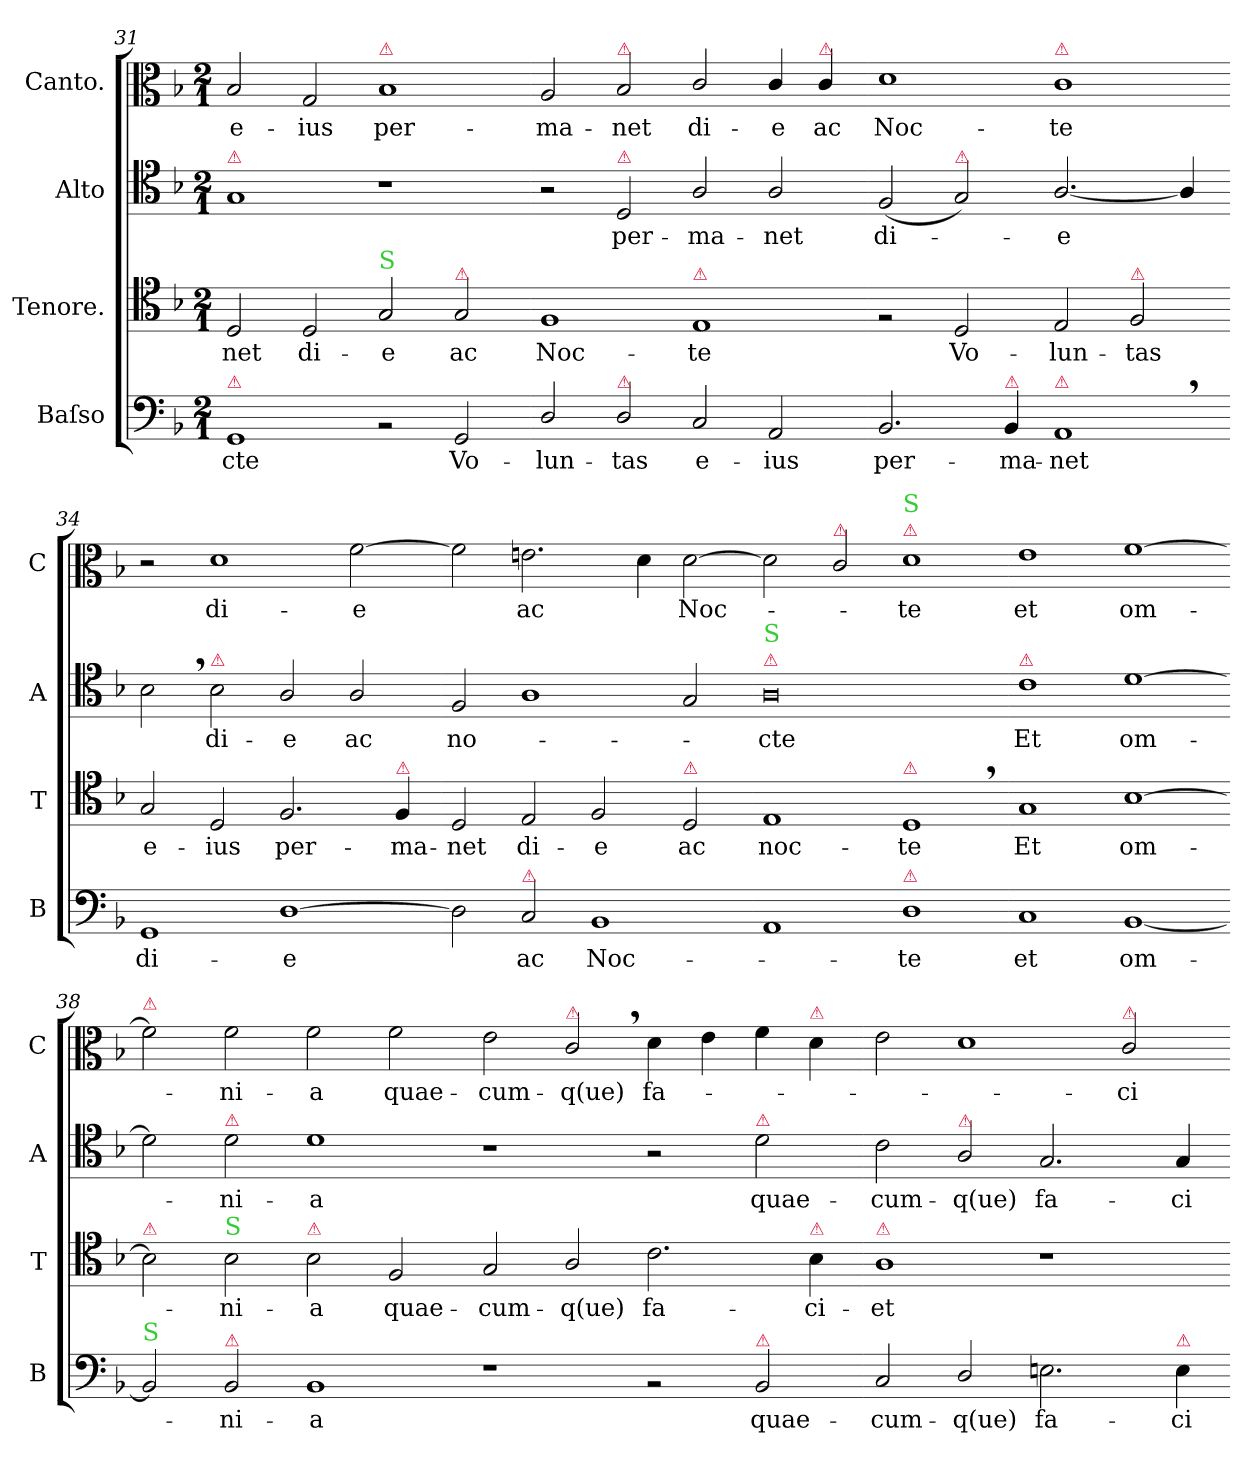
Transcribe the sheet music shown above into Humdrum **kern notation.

**kern	**text	**kern	**text	**kern	**text	**kern	**text
*part4	*part4	*part3	*part3	*part2	*part2	*part1	*part1
*staff4	*staff4	*staff3	*staff3	*staff2	*staff2	*staff1	*staff1
*I"Baſso	*	*I"Tenore.	*	*I"Alto	*	*I"Canto.	*
*I'B	*	*I'T	*	*I'A	*	*I'C	*
*clefF4	*	*clefC4	*	*clefC4	*	*clefC3	*
*k[b-]	*	*k[b-]	*	*k[b-]	*	*k[b-]	*
*M2/1	*	*M2/1	*	*M2/1	*	*M2/1	*
=31	=31	=31	=31	=31	=31	=31	=31
!	!	!	!	!LO:TX:a:color=crimson:t=⚠	!	!	!
!LO:TX:a:color=crimson:t=⚠	!	!	!	!	!	!	!
!	!	!	!LO:LY:i	!	!	!	!
1GG	-cte	2D/	net	1G	.	2B-/	e-
.	.	2D/	di-	.	.	2G/	-ius
!	!	!	!	!	!	!LO:TX:a:color=crimson:t=⚠	!
!	!	!LO:TX:a:color=limegreen:t=S	!	!	!	!	!
2rBB	.	2G/	-e	1r	.	1B-	per-
!	!	!LO:TX:a:color=crimson:t=⚠	!	!	!	!	!
2GG/	Vo-	2G/	ac	.	.	.	.
=32-	=32-	=32-	=32-	=32-	=32-	=32-	=32-
2D/	-lun-	1F	Noc-	2r	.	2A/	-ma-
!	!	!	!	!	!	!LO:TX:a:color=crimson:t=⚠	!
!	!	!	!	!LO:TX:a:color=crimson:t=⚠	!	!	!
!LO:TX:a:color=crimson:t=⚠	!	!	!	!	!	!	!
2D/	-tas	.	.	2D/	per-	2B-/	-net
!	!	!LO:TX:a:color=crimson:t=⚠	!	!	!	!	!
2C/	e-	1E	-te	2A/	-ma-	2c/	di-
2AA/	-ius	.	.	2A/	-net	4c/	-e
!	!	!	!	!	!	!LO:TX:a:color=crimson:t=⚠	!
.	.	.	.	.	.	4c/	ac
=33-	=33-	=33-	=33-	=33-	=33-	=33-	=33-
2.BB-/	per-	2rF	.	(2F/	di-	1d	Noc-
!	!	!	!	!LO:TX:a:color=crimson:t=⚠	!	!	!
!	!	!	!LO:LY:i	!	!	!	!
.	.	2D/	Vo-	2G/)	.	.	.
!LO:TX:a:color=crimson:t=⚠	!	!	!	!	!	!	!
4BB-/	-ma-	.	.	.	.	.	.
!	!	!	!	!	!	!LO:TX:a:color=crimson:t=⚠	!
!LO:TX:a:color=crimson:t=⚠	!	!	!	!	!	!	!
!	!	!	!LO:LY:i	!	!	!	!
1AA,<	-net	2E/	-lun-	[2.A/	-e	1c	-te
!	!	!LO:TX:a:color=crimson:t=⚠	!	!	!	!	!
!	!	!	!LO:LY:i	!	!	!	!
.	.	2F/	-tas	.	.	.	.
.	.	.	.	4A/]	.	.	.
=34-	=34-	=34-	=34-	=34-	=34-	=34-	=34-
!	!	!	!LO:LY:i	!	!	!	!
1GG	di-	2G/	e-	2B-,<\	.	2r	.
!	!	!	!	!LO:TX:a:color=crimson:t=⚠	!	!	!
!	!	!	!LO:LY:i	!	!	!	!
.	.	2D/	-ius	2B-\	di-	1d	di-
!	!	!	!LO:LY:i	!	!	!	!
[1D	-e	2.F/	per-	2A/	-e	.	.
.	.	.	.	2A/	ac	[2f\	-e
!	!	!LO:TX:a:color=crimson:t=⚠	!	!	!	!	!
!	!	!	!LO:LY:i	!	!	!	!
.	.	4F/	-ma-	.	.	.	.
=35-	=35-	=35-	=35-	=35-	=35-	=35-	=35-
!	!	!	!LO:LY:i	!	!	!	!
2D]	.	2D/	-net	2F/	no-	2f\]	.
!LO:TX:a:color=crimson:t=⚠	!	!	!	!	!	!	!
!	!	!	!LO:LY:i	!	!	!	!
2C/	ac	2E/	di-	1A	.	2.en\	ac
!	!	!	!LO:LY:i	!	!	!	!
1BB-	Noc-	2F/	-e	.	.	.	.
.	.	.	.	.	.	4d\	.
!	!	!LO:TX:a:color=crimson:t=⚠	!	!	!	!	!
!	!	!	!LO:LY:i	!	!	!	!
.	.	2D/	ac	2G/	.	[2d\	Noc-
=36-	=36-	=36-	=36-	=36-	=36-	=36-	=36-
!	!	!	!	!LO:TX:a:color=crimson:t=⚠	!	!	!
!	!	!	!	!LO:TX:a:color=limegreen:t=S	!	!	!
!	!	!	!LO:LY:i	!	!	!	!
1AA	.	1E	noc-	0A	-cte	2d\]	.
!	!	!	!	!	!	!LO:TX:a:color=crimson:t=⚠	!
.	.	.	.	.	.	2c/	.
!	!	!	!	!	!	!LO:TX:a:color=crimson:t=⚠	!
!	!	!	!	!	!	!LO:TX:a:color=limegreen:t=S	!
!	!	!LO:TX:a:color=crimson:t=⚠	!	!	!	!	!
!LO:TX:a:color=crimson:t=⚠	!	!	!	!	!	!	!
!	!	!	!LO:LY:i	!	!	!	!
1D	-te	1D,<	-te	.	.	1d	-te
=37-	=37-	=37-	=37-	=37-	=37-	=37-	=37-
!	!	!	!	!LO:TX:a:color=crimson:t=⚠	!	!	!
1C	et	1G	Et	1c	Et	1e	et
[1BB-	om-	[1B-	om-	[1d	om-	[1f	om-
=38-	=38-	=38-	=38-	=38-	=38-	=38-	=38-
!	!	!	!	!	!	!LO:TX:a:color=crimson:t=⚠	!
!	!	!LO:TX:a:color=crimson:t=⚠	!	!	!	!	!
!LO:TX:a:color=limegreen:t=S	!	!	!	!	!	!	!
2BB-]	.	2B-]	.	2d]	.	2f]	.
!	!	!	!	!LO:TX:a:color=crimson:t=⚠	!	!	!
!	!	!LO:TX:a:color=limegreen:t=S	!	!	!	!	!
!LO:TX:a:color=crimson:t=⚠	!	!	!	!	!	!	!
2BB-/	-ni-	2B-\	-ni-	2d\	-ni-	2f\	-ni-
!	!	!LO:TX:a:color=crimson:t=⚠	!	!	!	!	!
1BB-	-a	2B-\	-a	1d	-a	2f\	-a
.	.	2F/	quae-	.	.	2f\	quae-
=39-	=39-	=39-	=39-	=39-	=39-	=39-	=39-
1r	.	2G/	-cum-	1r	.	2e\	-cum-
!	!	!	!	!	!	!LO:TX:a:color=crimson:t=⚠	!
.	.	2A/	-q(ue)	.	.	2c,</	-q(ue)
2rBB	.	2.c\	fa-	2r	.	4d\	fa-
.	.	.	.	.	.	4e\	.
!	!	!	!	!LO:TX:a:color=crimson:t=⚠	!	!	!
!LO:TX:a:color=crimson:t=⚠	!	!	!	!	!	!	!
2BB-/	quae-	.	.	2d\	quae-	4f\	.
!	!	!	!	!	!	!LO:TX:a:color=crimson:t=⚠	!
!	!	!LO:TX:a:color=crimson:t=⚠	!	!	!	!	!
.	.	4B-\	-ci-	.	.	4d\	.
=40-	=40-	=40-	=40-	=40-	=40-	=40-	=40-
!	!	!LO:TX:a:color=crimson:t=⚠	!	!	!	!	!
2C/	-cum-	1A	-et	2c\	-cum-	2e\	.
!	!	!	!	!LO:TX:a:color=crimson:t=⚠	!	!	!
2D/	-q(ue)	.	.	2A/	-q(ue)	1d	.
2.En\	fa-	1r	.	2.G/	fa-	.	.
!	!	!	!	!	!	!LO:TX:a:color=crimson:t=⚠	!
.	.	.	.	.	.	2c/	-ci-
!LO:TX:a:color=crimson:t=⚠	!	!	!	!	!	!	!
4E\	-ci-	.	.	4G/	-ci-	.	.
=-	=-	=-	=-	=-	=-	=-	=-
*-	*-	*-	*-	*-	*-	*-	*-
